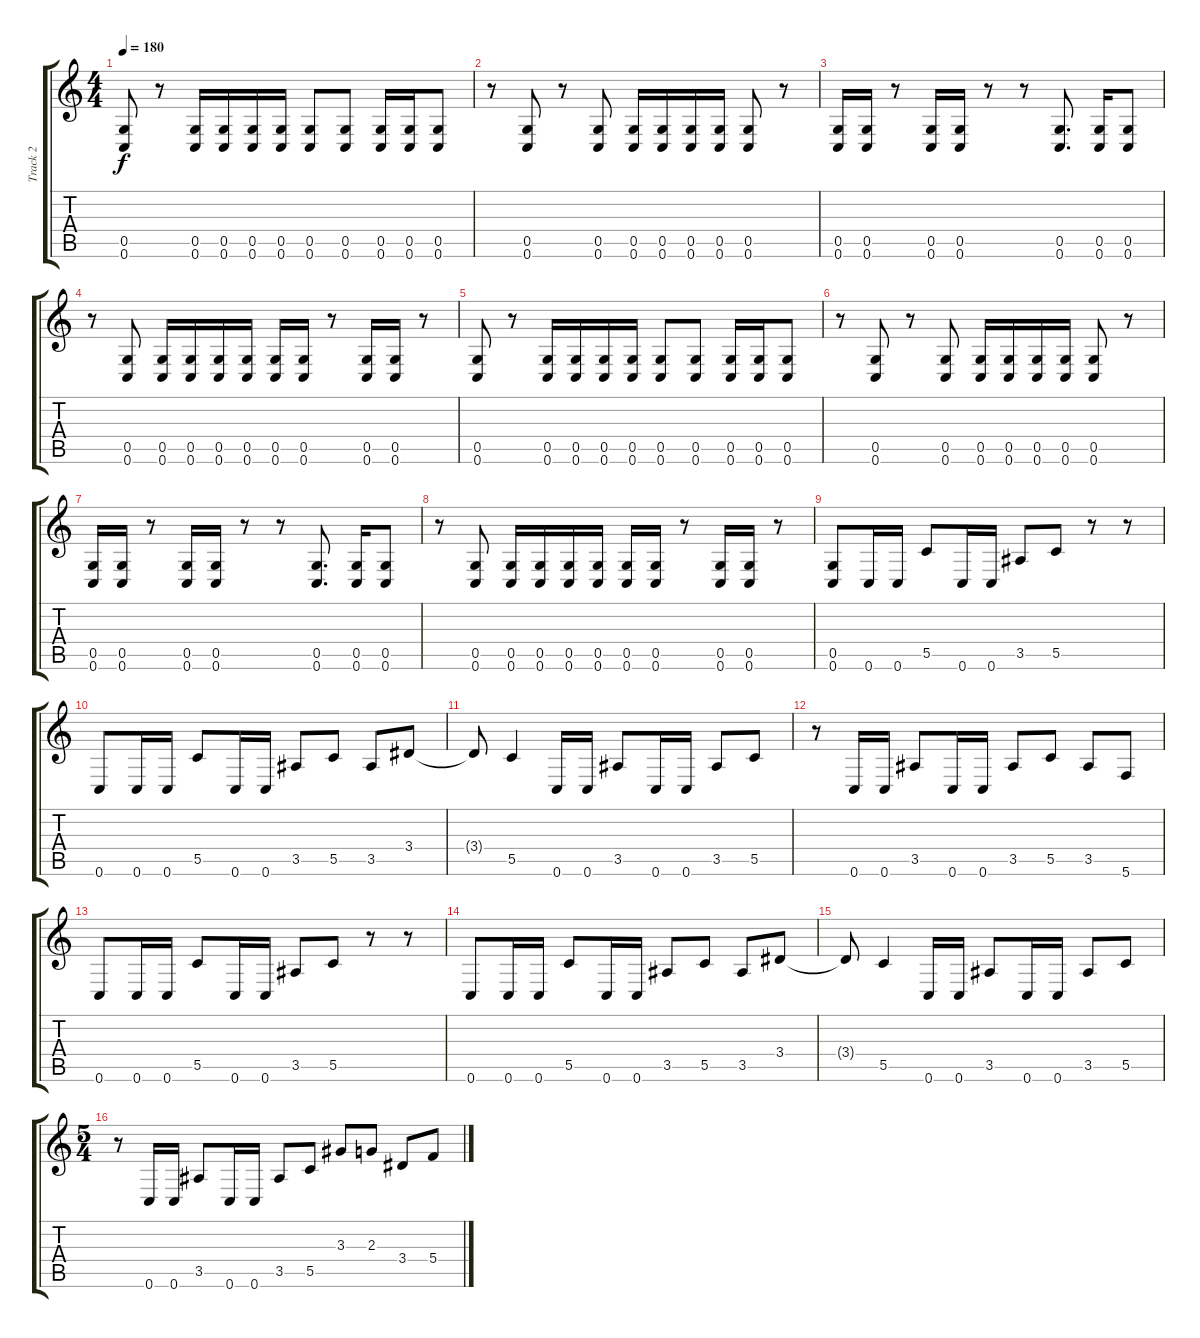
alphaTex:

\track ("Track 2" "Track 2") {instrument distortionguitar}
\staff {score tabs}
\tuning (D4 A3 F3 C3 G2 C2) {hide}
\ts (4 4)
\tempo 180
\clef g2
\ks c
(0.5 0.6).8{dy f} r.8 (0.5 0.6).16 (0.5 0.6).16 (0.5 0.6).16 (0.5 0.6).16 (0.5 0.6).8 (0.5 0.6).8 (0.5 0.6).16 (0.5 0.6).16 (0.5 0.6).8 |
r.8 (0.5 0.6).8 r.8 (0.5 0.6).8 (0.5 0.6).16 (0.5 0.6).16 (0.5 0.6).16 (0.5 0.6).16 (0.5 0.6).8 r.8 |
(0.5 0.6).16 (0.5 0.6).16 r.8 (0.5 0.6).16 (0.5 0.6).16 r.8 r.8 (0.5 0.6).8{d} (0.5 0.6).16 (0.5 0.6).8 |
r.8 (0.5 0.6).8 (0.5 0.6).16 (0.5 0.6).16 (0.5 0.6).16 (0.5 0.6).16 (0.5 0.6).16 (0.5 0.6).16 r.8 (0.5 0.6).16 (0.5 0.6).16 r.8 |
(0.5 0.6).8 r.8 (0.5 0.6).16 (0.5 0.6).16 (0.5 0.6).16 (0.5 0.6).16 (0.5 0.6).8 (0.5 0.6).8 (0.5 0.6).16 (0.5 0.6).16 (0.5 0.6).8 |
r.8 (0.5 0.6).8 r.8 (0.5 0.6).8 (0.5 0.6).16 (0.5 0.6).16 (0.5 0.6).16 (0.5 0.6).16 (0.5 0.6).8 r.8 |
(0.5 0.6).16 (0.5 0.6).16 r.8 (0.5 0.6).16 (0.5 0.6).16 r.8 r.8 (0.5 0.6).8{d} (0.5 0.6).16 (0.5 0.6).8 |
r.8 (0.5 0.6).8 (0.5 0.6).16 (0.5 0.6).16 (0.5 0.6).16 (0.5 0.6).16 (0.5 0.6).16 (0.5 0.6).16 r.8 (0.5 0.6).16 (0.5 0.6).16 r.8 |
(0.5 0.6).8 0.6.16 0.6.16 5.5.8 0.6.16 0.6.16 3.5.8 5.5.8 r.8 r.8 |
0.6.8 0.6.16 0.6.16 5.5.8 0.6.16 0.6.16 3.5.8 5.5.8 3.5.8 3.4.8 |
3.4{t}.8 5.5.4 0.6.16 0.6.16 3.5.8 0.6.16 0.6.16 3.5.8 5.5.8 |
r.8 0.6.16 0.6.16 3.5.8 0.6.16 0.6.16 3.5.8 5.5.8 3.5.8 5.6.8 |
0.6.8 0.6.16 0.6.16 5.5.8 0.6.16 0.6.16 3.5.8 5.5.8 r.8 r.8 |
0.6.8 0.6.16 0.6.16 5.5.8 0.6.16 0.6.16 3.5.8 5.5.8 3.5.8 3.4.8 |
3.4{t}.8 5.5.4 0.6.16 0.6.16 3.5.8 0.6.16 0.6.16 3.5.8 5.5.8 |
\ts (5 4)
r.8 0.6.16 0.6.16 3.5.8 0.6.16 0.6.16 3.5.8 5.5.8 3.3.8 2.3.8 3.4.8 5.4.8
